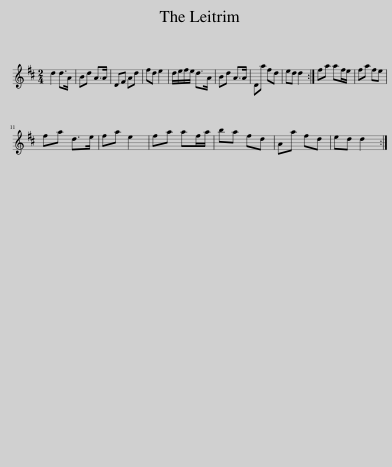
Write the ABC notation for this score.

X:1
L:1/8
M:2/4
I:linebreak $
K:D
V:1 treble
V:1
 d2 d>A | Bd A>A | DF Ad | fd e2 | d/e/f/e/ d>A | %5
 Bd A>A | Da fd | ed d2 :| fa af/e/ | fa fe |$ %10
 fa d>e | fa e2 | fa af/a/ | ba fd | Aa fd | %15
 ed d2 :| %16
